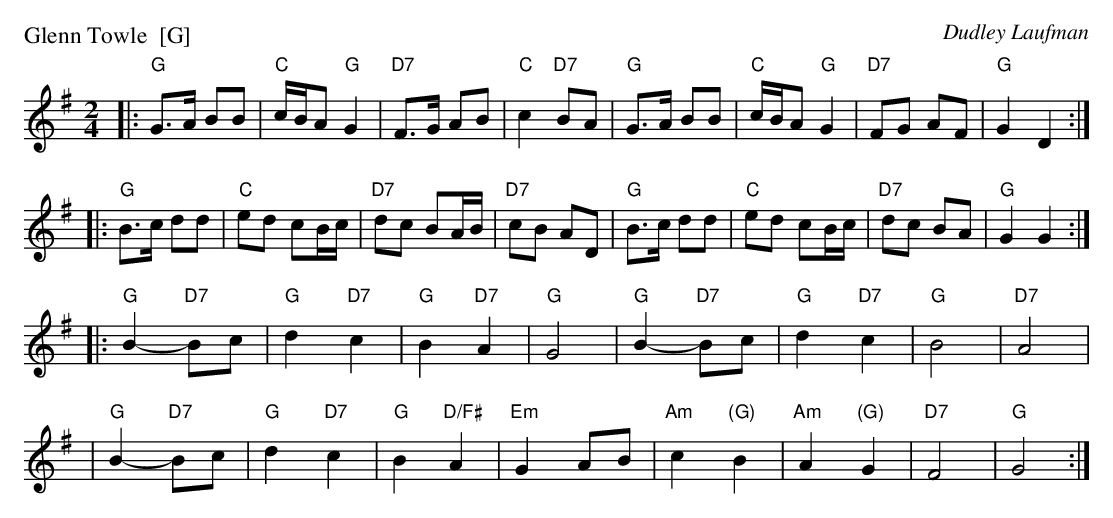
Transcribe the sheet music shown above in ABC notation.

X:1
P: Glenn Towle  [G]
C: Dudley Laufman
M: 2/4
L: 1/8
K: G
|: "G"G>A BB | "C"c/B/A "G"G2 | "D7"F>G AB | "C"c2 "D7"BA \
|  "G"G>A BB | "C"c/B/A "G"G2 | "D7"FG AF | "G"G2 D2 :|
|: "G"B>c dd | "C"ed cB/c/ | "D7"dc BA/B/ | "D7"cB AD \
|  "G"B>c dd | "C"ed cB/c/ | "D7"dc BA | "G"G2 G2 :|
|: "G"B2- "D7"Bc | "G"d2 "D7"c2 | "G"B2 "D7"A2 | "G"G4 \
|  "G"B2- "D7"Bc | "G"d2 "D7"c2 | "G"B4 | "D7"A4 |
|  "G"B2- "D7"Bc | "G"d2 "D7"c2 | "G"B2 "D/F#"A2 | "Em"G2 AB \
|  "Am"c2 "(G)"B2 | "Am"A2 "(G)"G2 | "D7"F4 | "G"G4 :|
